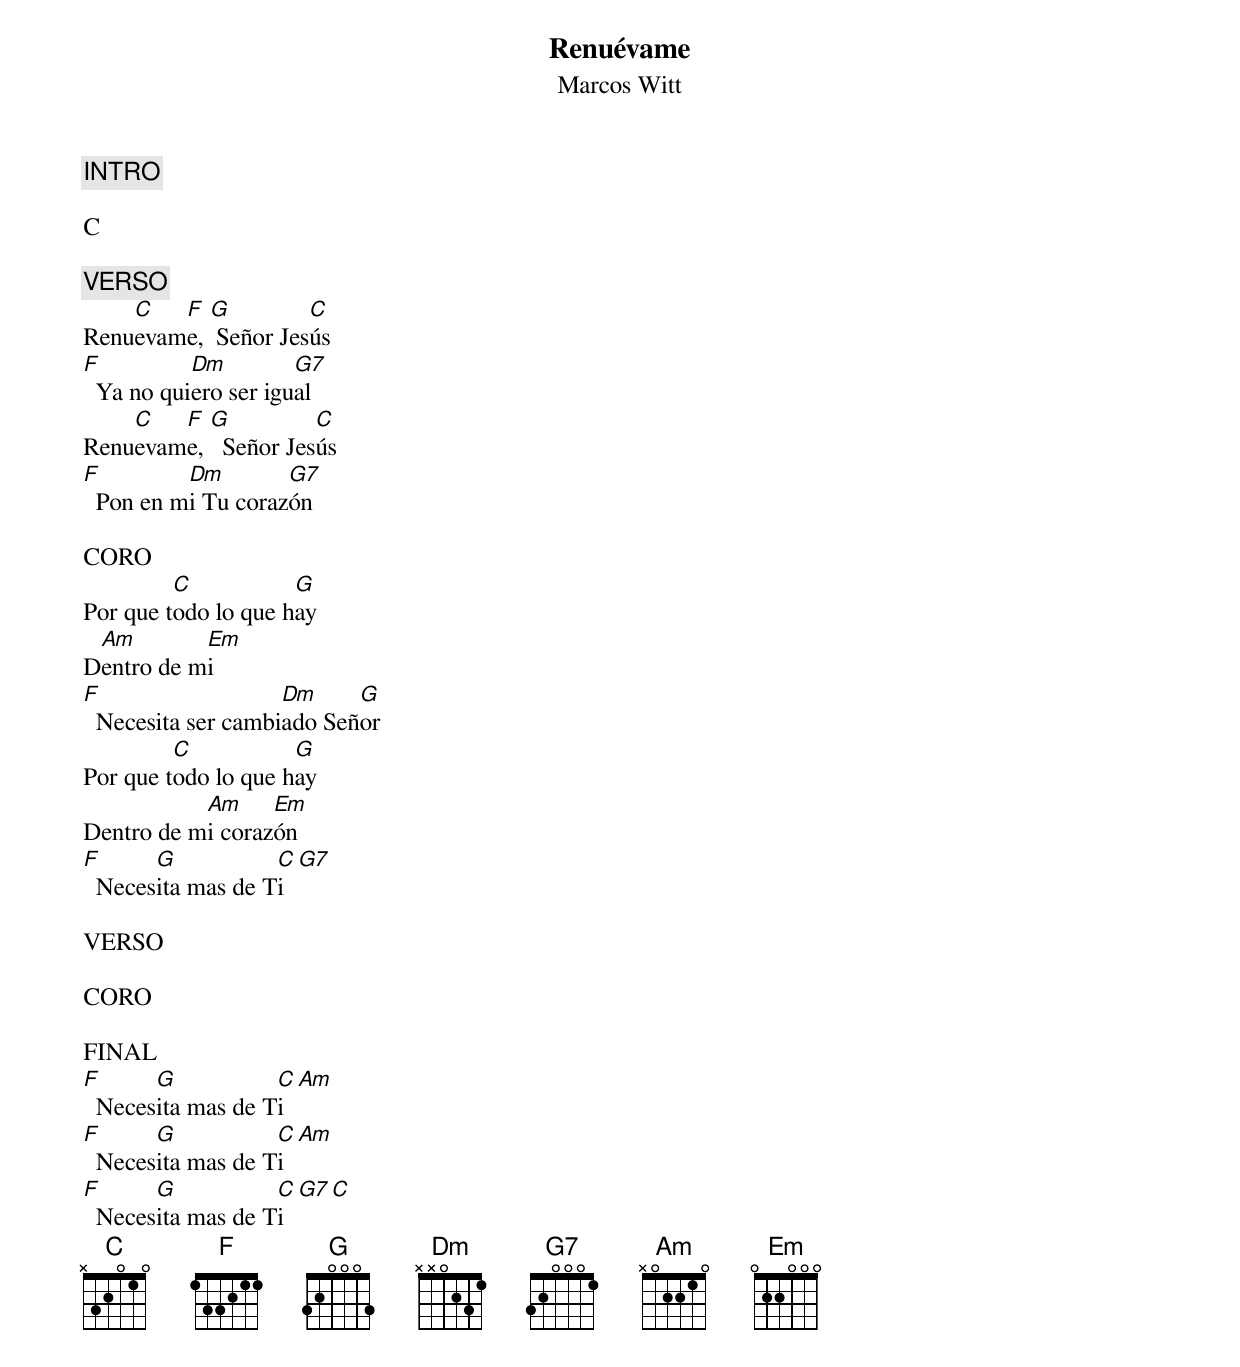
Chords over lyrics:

Renuévame
Marcos Witt

INTRO

C

VERSO
    C   F  G         C
Renuevame,  Señor Jesús
F          Dm         G7
  Ya no quiero ser igual
    C   F  G          C
Renuevame,   Señor Jesús
F         Dm        G7
  Pon en mi Tu corazón

CORO
         C           G
Por que todo lo que hay
 Am        Em
Dentro de mi
F                   Dm     G
  Necesita ser cambiado Señor
         C           G
Por que todo lo que hay
           Am     Em
Dentro de mi corazón
F      G           C  G7
  Necesita mas de Ti

VERSO

CORO

FINAL
F      G           C  Am
  Necesita mas de Ti
F      G           C  Am
  Necesita mas de Ti
F      G           C  G7  C
  Necesita mas de Ti
